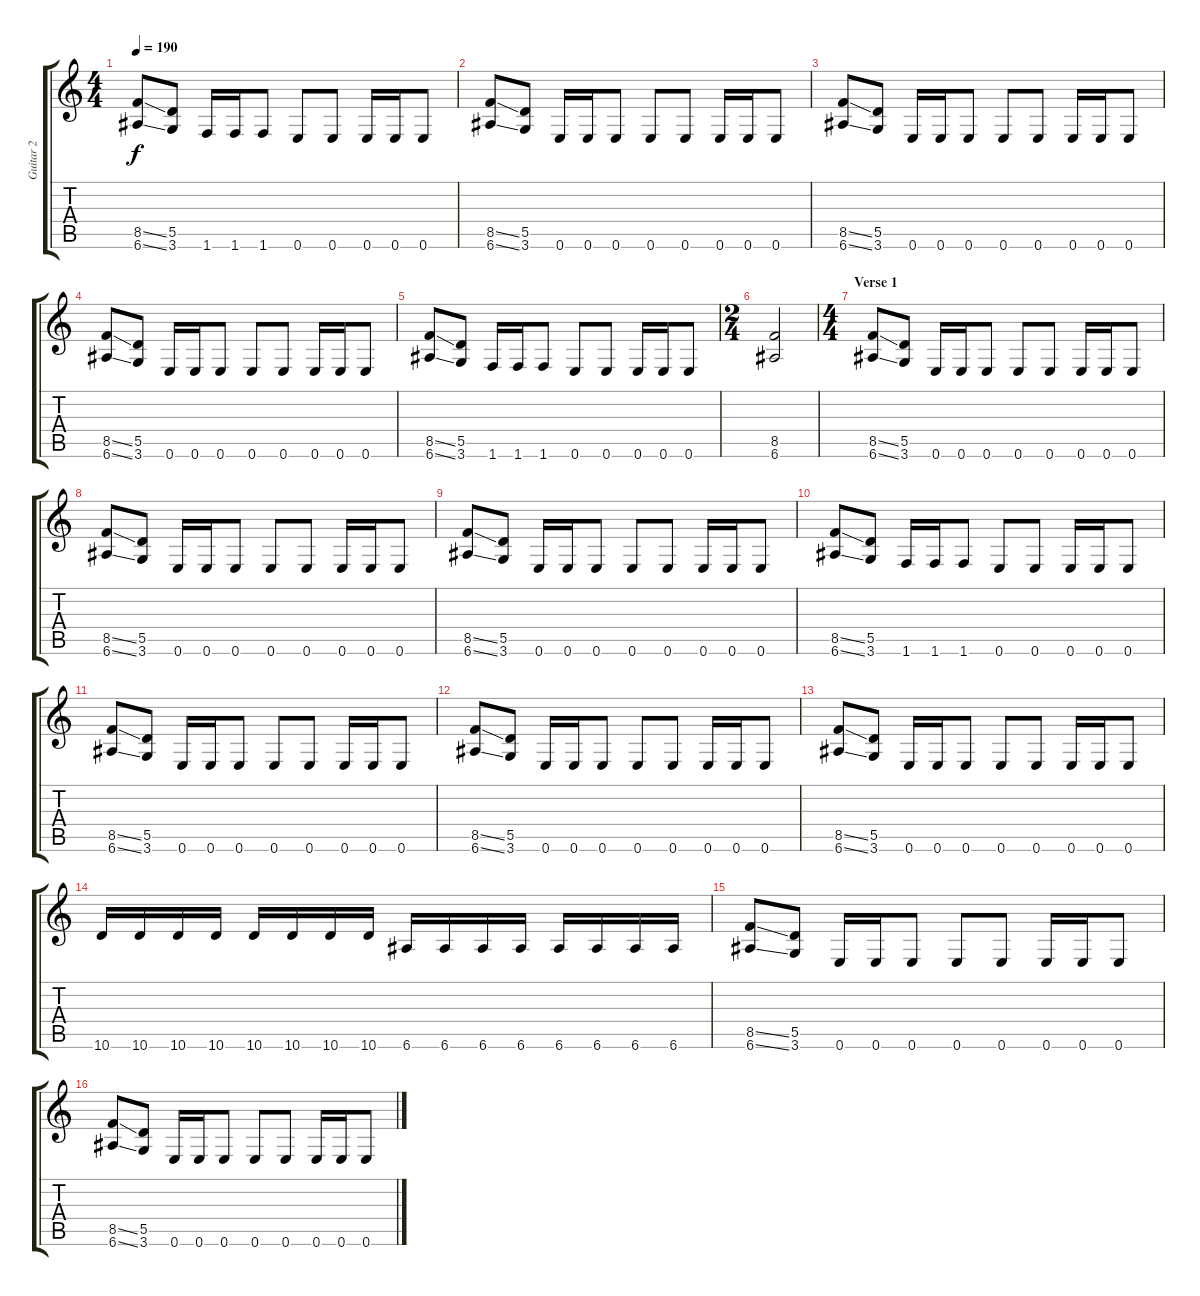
\track ("Guitar 2" "Guitar 2") {instrument distortionguitar}
\staff {score tabs}
\tuning (E4 B3 G3 D3 A2 E2) {hide}
\ts (4 4)
\tempo 190
\clef g2
\ks c
(8.5{ss} 6.6{ss}).8{dy f} (5.5 3.6).8 1.6.16 1.6.16 1.6.8 0.6.8 0.6.8 0.6.16 0.6.16 0.6.8 |
(8.5{ss} 6.6{ss}).8 (5.5 3.6).8 0.6.16 0.6.16 0.6.8 0.6.8 0.6.8 0.6.16 0.6.16 0.6.8 |
(8.5{ss} 6.6{ss}).8 (5.5 3.6).8 0.6.16 0.6.16 0.6.8 0.6.8 0.6.8 0.6.16 0.6.16 0.6.8 |
(8.5{ss} 6.6{ss}).8 (5.5 3.6).8 0.6.16 0.6.16 0.6.8 0.6.8 0.6.8 0.6.16 0.6.16 0.6.8 |
(8.5{ss} 6.6{ss}).8 (5.5 3.6).8 1.6.16 1.6.16 1.6.8 0.6.8 0.6.8 0.6.16 0.6.16 0.6.8 |
\ts (2 4)
(8.5 6.6).2 |
\ts (4 4)
\section ("" "Verse 1")
(8.5{ss} 6.6{ss}).8 (5.5 3.6).8 0.6.16 0.6.16 0.6.8 0.6.8 0.6.8 0.6.16 0.6.16 0.6.8 |
(8.5{ss} 6.6{ss}).8 (5.5 3.6).8 0.6.16 0.6.16 0.6.8 0.6.8 0.6.8 0.6.16 0.6.16 0.6.8 |
(8.5{ss} 6.6{ss}).8 (5.5 3.6).8 0.6.16 0.6.16 0.6.8 0.6.8 0.6.8 0.6.16 0.6.16 0.6.8 |
(8.5{ss} 6.6{ss}).8 (5.5 3.6).8 1.6.16 1.6.16 1.6.8 0.6.8 0.6.8 0.6.16 0.6.16 0.6.8 |
(8.5{ss} 6.6{ss}).8 (5.5 3.6).8 0.6.16 0.6.16 0.6.8 0.6.8 0.6.8 0.6.16 0.6.16 0.6.8 |
(8.5{ss} 6.6{ss}).8 (5.5 3.6).8 0.6.16 0.6.16 0.6.8 0.6.8 0.6.8 0.6.16 0.6.16 0.6.8 |
(8.5{ss} 6.6{ss}).8 (5.5 3.6).8 0.6.16 0.6.16 0.6.8 0.6.8 0.6.8 0.6.16 0.6.16 0.6.8 |
10.6.16 10.6.16 10.6.16 10.6.16 10.6.16 10.6.16 10.6.16 10.6.16 6.6.16 6.6.16 6.6.16 6.6.16 6.6.16 6.6.16 6.6.16 6.6.16 |
(8.5{ss} 6.6{ss}).8 (5.5 3.6).8 0.6.16 0.6.16 0.6.8 0.6.8 0.6.8 0.6.16 0.6.16 0.6.8 |
(8.5{ss} 6.6{ss}).8 (5.5 3.6).8 0.6.16 0.6.16 0.6.8 0.6.8 0.6.8 0.6.16 0.6.16 0.6.8
